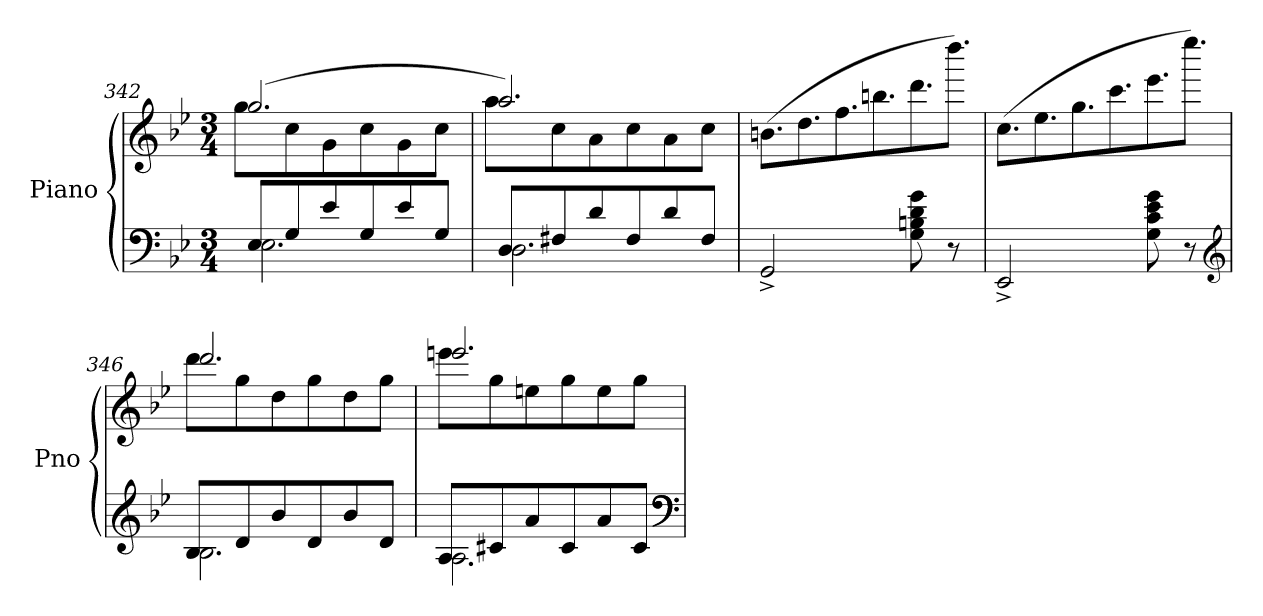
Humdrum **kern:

**kern	**kern
*part1	*part1
*staff2	*staff1
*I"Piano	*
*I'Pno	*
!!LO:PB:g=z
*clefF4	*clefG2
*k[b-e-]	*k[b-e-]
*B-:	*B-:
*M3/4	*M3/4
=342	=342
*^	*^
8E-/L	2.E-\	(2.gg/	8gg\L
8G/	.	.	8cc\
8e-/	.	.	8g\
8G/	.	.	8cc\
8e-/	.	.	8g\
8G/J	.	.	8cc\J
!!LO:PB:g=z	!!
=343	=343	=343	=343
8D/L	2.D\	2.aa/)	8aa\L
8F#X/	.	.	8cc\
8d/	.	.	8a\
8F#/	.	.	8cc\
8d/	.	.	8a\
8F#/J	.	.	8cc\J
*v	*v	*	*
*	*v	*v
=344	=344
*	*Xtuplet
2GG^/	(12.bn\L
.	12.dd\
.	12.ff\
.	12.bbn\
8G\ 8Bn\ 8d\ 8g\	12.ddd\
8r	12.dddd\J)
=345	=345
2EE-^/	(12.cc\L
.	12.ee-\
.	12.gg\
.	12.ccc\
8G\ 8c\ 8e-\ 8g\	12.eee-\
8r	12.eeee-\J)
*clefG2	*
=346	=346
*^	*^
2.B-\	8B-/L	2.ddd/	8ddd\L
.	8d/	.	8gg\
.	8b-/	.	8dd\
.	8d/	.	8gg\
.	8b-/	.	8dd\
.	8d/J	.	8gg\J
!!LO:PB:g=z	!!
=347	=347	=347	=347
2.A\	8A/L	2.eeen/	8eee\L
.	8c#X/	.	8gg\
.	8a/	.	8een\
.	8c#/	.	8gg\
.	8a/	.	8ee\
.	8c#/J	.	8gg\J
*v	*v	*	*
*	*v	*v
*clefF4	*
=	=
*-	*-
